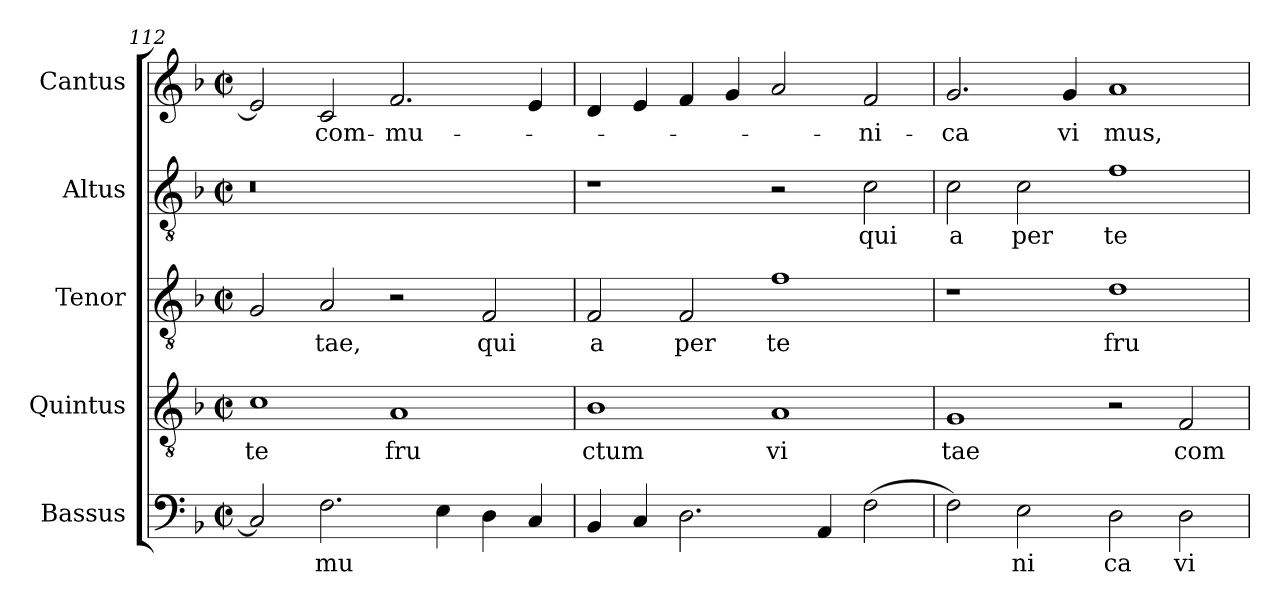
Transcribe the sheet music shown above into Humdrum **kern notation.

**kern	**text	**kern	**text	**kern	**text	**kern	**text	**kern	**text
*part5	*part5	*part4	*part4	*part3	*part3	*part2	*part2	*part1	*part1
*staff5	*staff5	*staff4	*staff4	*staff3	*staff3	*staff2	*staff2	*staff1	*staff1
*I"Bassus	*	*I"Quintus	*	*I"Tenor	*	*I"Altus	*	*I"Cantus	*
*clefF4	*	*clefGv2	*	*clefGv2	*	*clefGv2	*	*clefG2	*
*k[b-]	*	*k[b-]	*	*k[b-]	*	*k[b-]	*	*k[b-]	*
*F:	*	*F:	*	*F:	*	*F:	*	*F:	*
*M2/2	*	*M2/2	*	*M2/2	*	*M2/2	*	*M2/2	*
*met(c|)	*	*met(c|)	*	*met(c|)	*	*met(c|)	*	*met(c|)	*
=112	=112	=112	=112	=112	=112	=112	=112	=112	=112
!	!	!	!LO:LY:b:cj	!	!	!	!	!	!
2C/]	.	1c	te	2G/	.	0r	.	2e/]	.
!	!LO:LY:b	!	!	!	!LO:LY:b:cj	!	!	!	!LO:LY:b:cj
2.F\	mu	.	.	2A/	tae,	.	.	2c/	com-
!	!	!	!LO:LY:b:cj	!	!	!	!	!	!LO:LY:b
.	.	1A	fru	2r	.	.	.	2.f/	-mu-
4E\	.	.	.	.	.	.	.	.	.
!	!	!	!	!	!LO:LY:b:cj	!	!	!	!
4D\	.	.	.	2F/	qui	.	.	.	.
4C/	.	.	.	.	.	.	.	4e/	.
=113	=113	=113	=113	=113	=113	=113	=113	=113	=113
!	!	!	!LO:LY:b:cj	!	!LO:LY:b:cj	!	!	!	!
4BB-/	.	1B-	ctum	2F/	a	1r	.	4d/	.
4C/	.	.	.	.	.	.	.	4e/	.
!	!	!	!	!	!LO:LY:b:cj	!	!	!	!
2.D\	.	.	.	2F/	per	.	.	4f/	.
.	.	.	.	.	.	.	.	4g/	.
!	!	!	!LO:LY:b:cj	!	!LO:LY:b:cj	!	!	!	!
.	.	1A	vi	1f	te	2r	.	2a/	.
4AA/	.	.	.	.	.	.	.	.	.
!	!	!	!	!	!	!	!LO:LY:b:cj	!	!LO:LY:b:cj
(>2F\	.	.	.	.	.	2c\	qui	2f/	-ni-
!!LO:LB:g=z
=114	=114	=114	=114	=114	=114	=114	=114	=114	=114
!	!	!	!LO:LY:b:cj	!	!	!	!LO:LY:b:cj	!	!LO:LY:b:cj
2F\)	.	1G	tae	1r	.	2c\	a	2.g/	-ca
!	!LO:LY:b:cj	!	!	!	!	!	!LO:LY:b:cj	!	!
2E\	ni	.	.	.	.	2c\	per	.	.
!	!	!	!	!	!	!	!	!	!LO:LY:b:cj
.	.	.	.	.	.	.	.	4g/	vi
!	!LO:LY:b:cj	!	!	!	!LO:LY:b:cj	!	!LO:LY:b:cj	!	!LO:LY:b:cj
2D\	ca	2r	.	1d	fru	1f	te	1a	mus,
!	!LO:LY:b:cj	!	!LO:LY:b:cj	!	!	!	!	!	!
2D\	vi	2F/	com	.	.	.	.	.	.
=	=	=	=	=	=	=	=	=	=
*-	*-	*-	*-	*-	*-	*-	*-	*-	*-
